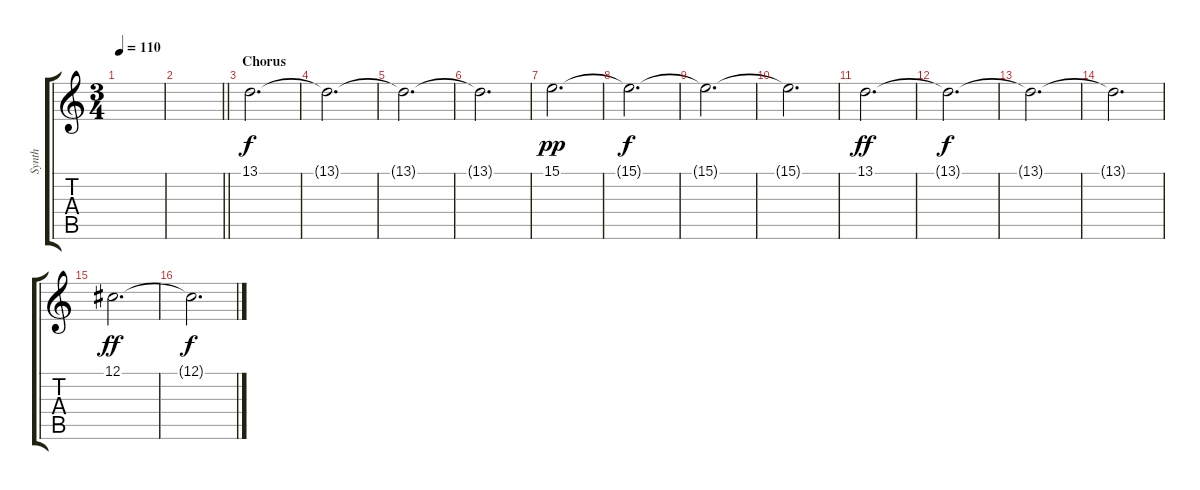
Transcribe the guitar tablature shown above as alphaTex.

\track ("Synth" "Synth") {instrument lead8bassandlead}
\staff {score tabs}
\tuning (Db4 Ab3 E3 B2 Gb2 B1) {hide}
\ts (3 4)
\tempo 110
\clef g2
\ks c
|
\barLineRight lightlight
|
\section ("" "Chorus")
13.1.2{d} |
13.1{t}.2{d dy f} |
13.1{t}.2{d} |
13.1{t}.2{d} |
15.1.2{d dy pp} |
15.1{t}.2{d dy f} |
15.1{t}.2{d} |
15.1{t}.2{d} |
13.1.2{d dy ff} |
13.1{t}.2{d dy f} |
13.1{t}.2{d} |
13.1{t}.2{d} |
12.1.2{d dy ff} |
12.1{t}.2{d dy f}
